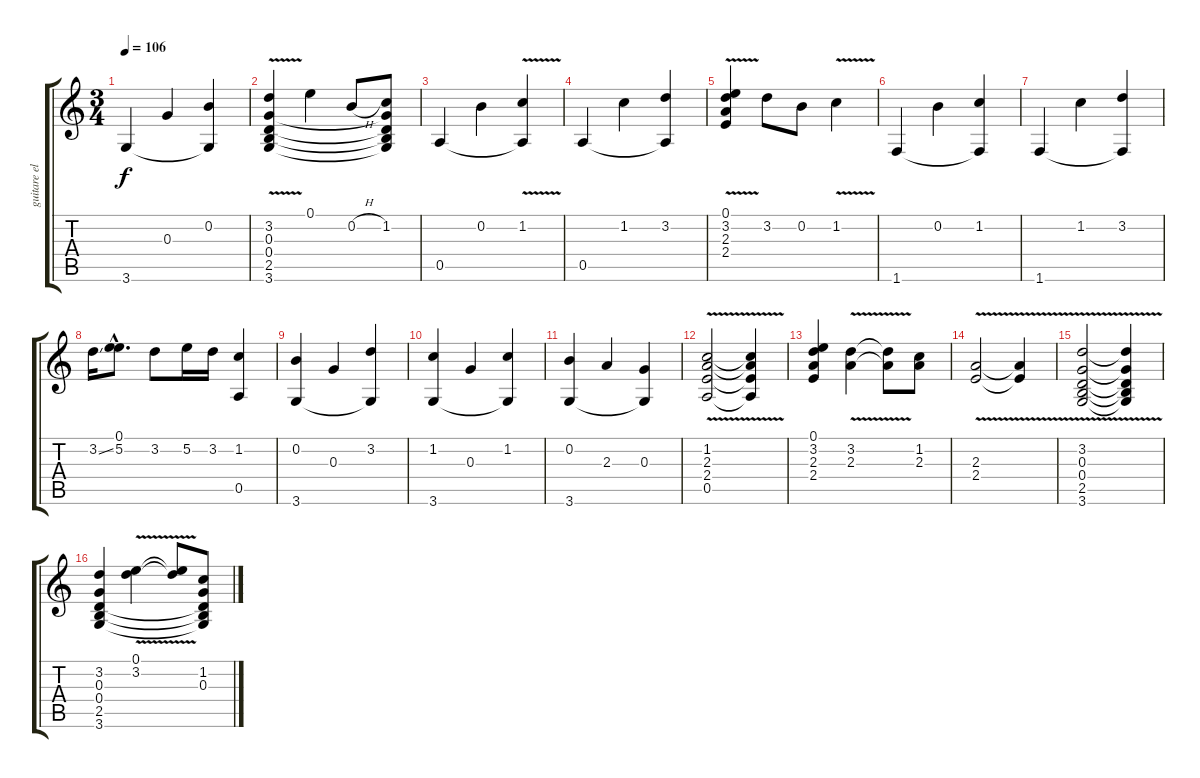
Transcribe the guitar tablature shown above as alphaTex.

\track ("guitare electrique" "guitare el") {instrument electricguitarjazz}
\staff {score tabs}
\tuning (E4 B3 G3 D3 A2 E2) {hide}
\ts (3 4)
\tempo 106
\clef g2
\ks c
3.6.4{dy f} 0.3.4 (0.2 3.6{t}).4 |
(3.2{v} 0.3 0.4 2.5 3.6).4 0.1.4 0.2{h}.8 (1.2 0.3{t} 0.4{t} 2.5{t} 3.6{t}).8 |
0.5.4 0.2.4 (1.2{v} 0.5{t}).4 |
0.5.4 1.2.4 (3.2 0.5{t}).4 |
(0.1{v} 3.2 2.3 2.4).4 3.2.8 0.2.8 1.2{v}.4 |
1.6.4 0.2.4 (1.2 1.6{t}).4 |
1.6.4 1.2.4 (3.2 1.6{t}).4 |
3.2{ss}.16 (0.1{hac} 5.2{hac}).8{d} 3.2.8 5.2.16 3.2.16 (1.2 0.5).4 |
(0.2 3.6).4 0.3.4 (3.2 3.6{t}).4 |
(1.2 3.6).4 0.3.4 (1.2 3.6{t}).4 |
(0.2 3.6).4 2.3.4 (0.3 3.6{t}).4 |
(1.2 2.3 2.4{v} 0.5).2 (1.2{t} 2.3{t} 2.4{t} 0.5{t}).4 |
(0.1 3.2 2.3 2.4).4 (3.2{v} 2.3).4 (3.2{t} 2.3{t}).8 (1.2 2.3).8 |
(2.3{v} 2.4).2 (2.3{t} 2.4{t}).4 |
(3.2 0.3 0.4 2.5 3.6{v}).2 (3.2{t} 0.3{t} 0.4{t} 2.5{t} 3.6{t}).4 |
(3.2 0.3 0.4 2.5 3.6).4 (0.1{v} 3.2).4 (0.1{t} 3.2{t}).8 (1.2 0.3 0.4{t} 2.5{t} 3.6{t}).8
